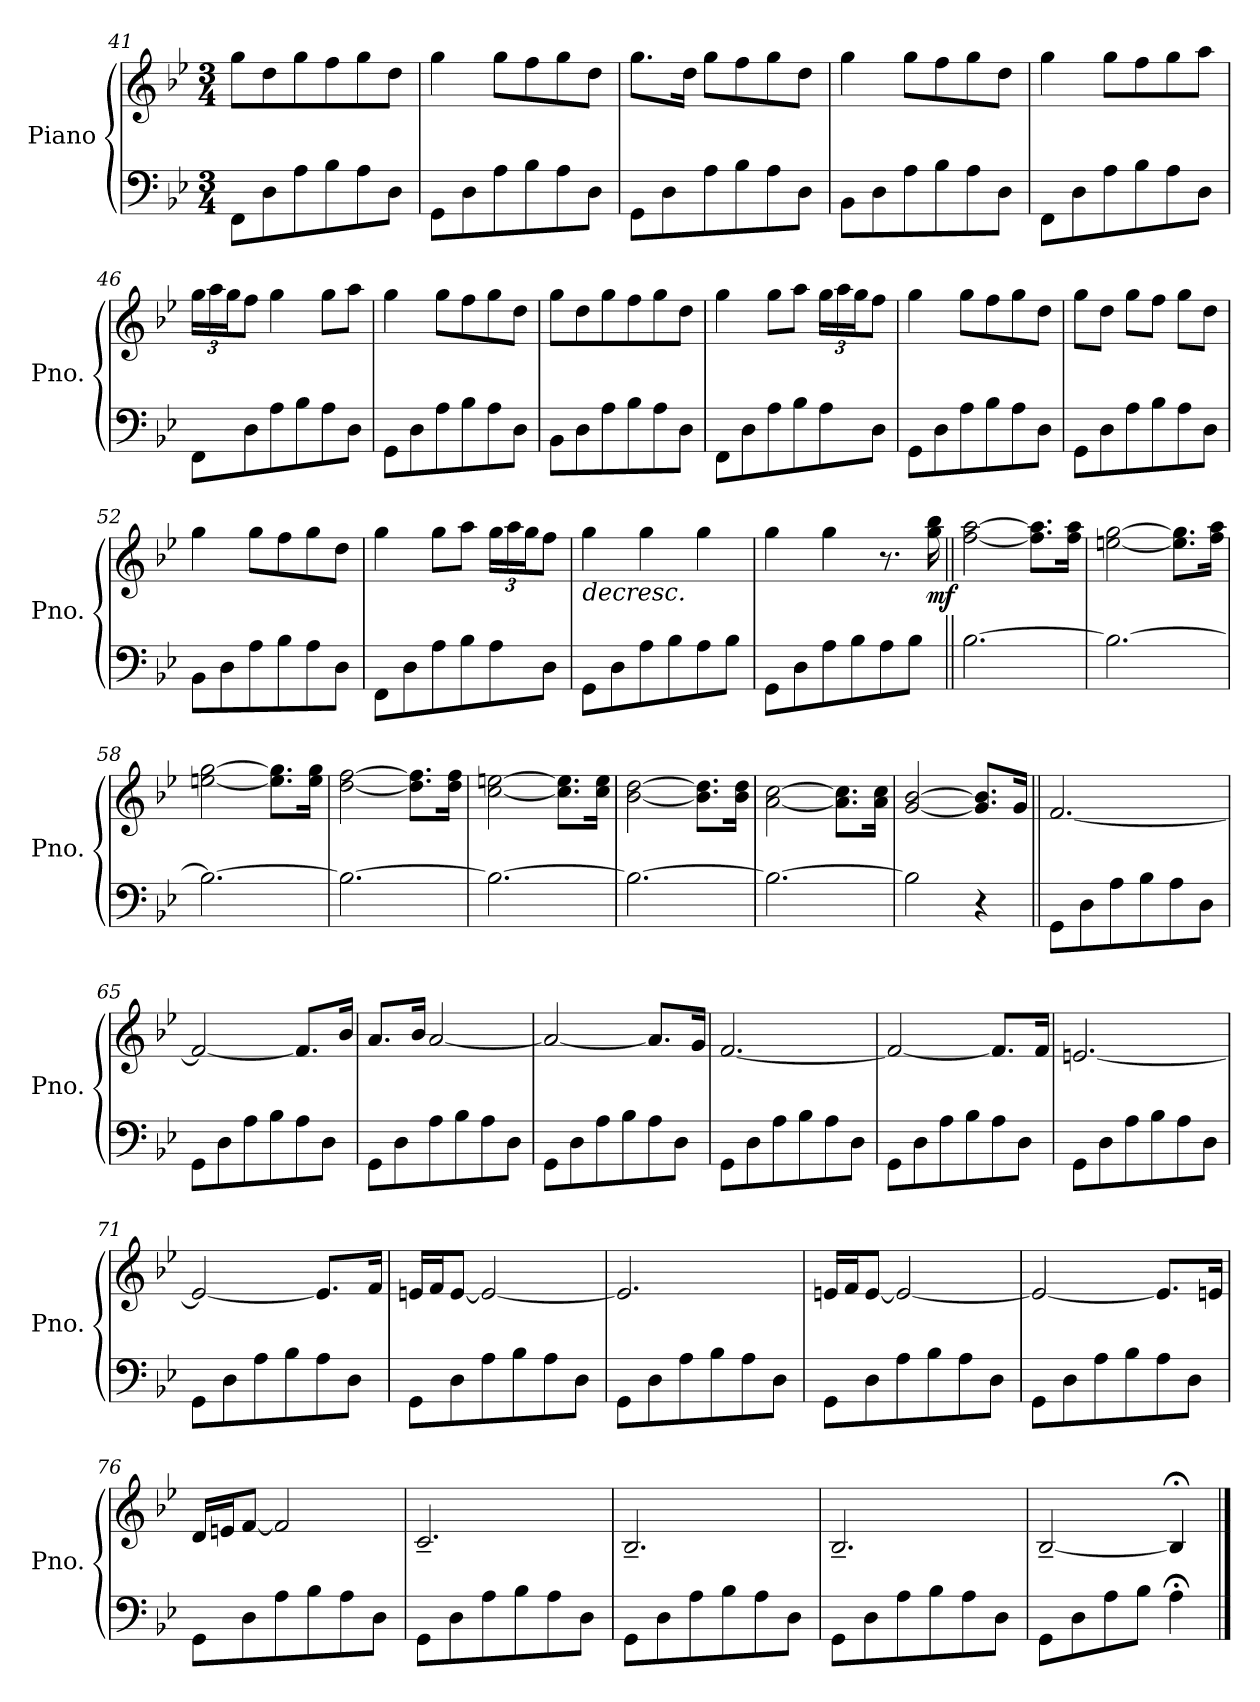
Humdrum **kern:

**kern	**kern	**dynam
*part1	*part1	*part1
*staff2	*staff1	*staff1/2
*I"Piano	*	*
*I'Pno.	*	*
*clefF4	*clefG2	*
*k[b-e-]	*k[b-e-]	*
*M3/4	*M3/4	*
=41	=41	=41
8FF\L	8gg\L	.
8D\	8dd\	.
8A\	8gg\	.
8B-\	8ff\	.
8A\	8gg\	.
8D\J	8dd\J	.
=42	=42	=42
8GG\L	4gg\	.
8D\	.	.
8A\	8gg\L	.
8B-\	8ff\	.
8A\	8gg\	.
8D\J	8dd\J	.
=43	=43	=43
8GG\L	8.gg\L	.
8D\	.	.
.	16dd\Jk	.
8A\	8gg\L	.
8B-\	8ff\	.
8A\	8gg\	.
8D\J	8dd\J	.
!!LO:LB:g=z
=44	=44	=44
8BB-\L	4gg\	.
8D\	.	.
8A\	8gg\L	.
8B-\	8ff\	.
8A\	8gg\	.
8D\J	8dd\J	.
=45	=45	=45
8FF\L	4gg\	.
8D\	.	.
8A\	8gg\L	.
8B-\	8ff\	.
8A\	8gg\	.
8D\J	8aa\J	.
=46	=46	=46
*	*Xbrackettup	*
8FF\L	24gg\LL	.
.	24aa\	.
.	24gg\J	.
8D\	8ff\J	.
8A\	4gg\	.
8B-\	.	.
8A\	8gg\L	.
8D\J	8aa\J	.
=47	=47	=47
8GG\L	4gg\	.
8D\	.	.
8A\	8gg\L	.
8B-\	8ff\	.
8A\	8gg\	.
8D\J	8dd\J	.
!!LO:PB:g=z
=48	=48	=48
8BB-\L	8gg\L	.
8D\	8dd\	.
8A\	8gg\	.
8B-\	8ff\	.
8A\	8gg\	.
8D\J	8dd\J	.
=49	=49	=49
8FF\L	4gg\	.
8D\	.	.
8A\	8gg\L	.
8B-\	8aa\J	.
8A\	24gg\LL	.
.	24aa\	.
.	24gg\J	.
8D\J	8ff\J	.
=50	=50	=50
8GG\L	4gg\	.
8D\	.	.
8A\	8gg\L	.
8B-\	8ff\	.
8A\	8gg\	.
8D\J	8dd\J	.
=51	=51	=51
8GG\L	8gg\L	.
8D\	8dd\J	.
8A\	8gg\L	.
8B-\	8ff\J	.
8A\	8gg\L	.
8D\J	8dd\J	.
!!LO:LB:g=z
=52	=52	=52
8BB-\L	4gg\	.
8D\	.	.
8A\	8gg\L	.
8B-\	8ff\	.
8A\	8gg\	.
8D\J	8dd\J	.
=53	=53	=53
8FF\L	4gg\	.
8D\	.	.
8A\	8gg\L	.
8B-\	8aa\J	.
8A\	24gg\LL	.
.	24aa\	.
.	24gg\J	.
8D\J	8ff\J	.
=54	=54	=54
!	!	!LO:HP:b
8GG\L	4gg\	>
8D\	.	.
8A\	4gg\	.
8B-\	.	.
8A\	4gg\	.
8B-\J	.	.
=55	=55	=55
8GG\L	4gg\	.
8D\	.	.
8A\	4gg\	.
8B-\	.	.
8A\	8.r	.
8B-\J	.	.
!	!	!LO:DY:b
.	16gg\ 16bb-\	mf
.	.	]
!!LO:LB:g=z
=56||	=56||	=56||
[2.B-\	[2ff\ [2aa\	.
.	8.ff\] 8.aa\]L	.
.	16ff\ 16aa\Jk	.
=57	=57	=57
2.B-\_	[2een\ [2gg\	.
.	8.ee\] 8.gg\]L	.
.	16ff\ 16aa\Jk	.
=58	=58	=58
2.B-\_	[2een\ [2gg\	.
.	8.ee\] 8.gg\]L	.
.	16ee\ 16gg\Jk	.
=59	=59	=59
2.B-\_	[2dd\ [2ff\	.
.	8.dd\] 8.ff\]L	.
.	16dd\ 16ff\Jk	.
!!LO:LB:g=z
=60	=60	=60
2.B-\_	[2cc\ [2een\	.
.	8.cc\] 8.ee\]L	.
.	16cc\ 16ee\Jk	.
=61	=61	=61
2.B-\_	[2b-\ [2dd\	.
.	8.b-\] 8.dd\]L	.
.	16b-\ 16dd\Jk	.
=62	=62	=62
2.B-\_	[2a\ [2cc\	.
.	8.a\] 8.cc\]L	.
.	16a\ 16cc\Jk	.
=63	=63	=63
2B-\]	[2g/ [2b-/	.
4r	8.g/] 8.b-/]L	.
.	16g/Jk	.
!!LO:LB:g=z
=64||	=64||	=64||
8GG\L	[2.f/	.
8D\	.	.
8A\	.	.
8B-\	.	.
8A\	.	.
8D\J	.	.
=65	=65	=65
8GG\L	2f/_	.
8D\	.	.
8A\	.	.
8B-\	.	.
8A\	8.f/L]	.
8D\J	.	.
.	16b-/Jk	.
=66	=66	=66
8GG\L	8.a/L	.
8D\	.	.
.	16b-/Jk	.
8A\	[2a/	.
8B-\	.	.
8A\	.	.
8D\J	.	.
=67	=67	=67
8GG\L	2a/_	.
8D\	.	.
8A\	.	.
8B-\	.	.
8A\	8.a/L]	.
8D\J	.	.
.	16g/Jk	.
!!LO:LB:g=z
=68	=68	=68
8GG\L	[2.f/	.
8D\	.	.
8A\	.	.
8B-\	.	.
8A\	.	.
8D\J	.	.
=69	=69	=69
8GG\L	2f/_	.
8D\	.	.
8A\	.	.
8B-\	.	.
8A\	8.f/L]	.
8D\J	.	.
.	16f/Jk	.
=70	=70	=70
8GG\L	[2.en/	.
8D\	.	.
8A\	.	.
8B-\	.	.
8A\	.	.
8D\J	.	.
=71	=71	=71
8GG\L	2e/_	.
8D\	.	.
8A\	.	.
8B-\	.	.
8A\	8.e/L]	.
8D\J	.	.
.	16f/Jk	.
!!LO:PB:g=z
=72	=72	=72
8GG\L	16en/LL	.
.	16f/J	.
8D\	[8e/J	.
8A\	2e/_	.
8B-\	.	.
8A\	.	.
8D\J	.	.
=73	=73	=73
8GG\L	2.e/]	.
8D\	.	.
8A\	.	.
8B-\	.	.
8A\	.	.
8D\J	.	.
=74	=74	=74
8GG\L	16en/LL	.
.	16f/J	.
8D\	[8e/J	.
8A\	2e/_	.
8B-\	.	.
8A\	.	.
8D\J	.	.
=75	=75	=75
8GG\L	2e/_	.
8D\	.	.
8A\	.	.
8B-\	.	.
8A\	8.e/L]	.
8D\J	.	.
.	16en/Jk	.
=76	=76	=76
8GG\L	16d/LL	.
.	16en/J	.
8D\	[8f/J	.
8A\	2f/]	.
8B-\	.	.
8A\	.	.
8D\J	.	.
!!LO:LB:g=z
=77	=77	=77
8GG\L	2.c~/	.
8D\	.	.
8A\	.	.
8B-\	.	.
8A\	.	.
8D\J	.	.
=78	=78	=78
8GG\L	2.B-~/	.
8D\	.	.
8A\	.	.
8B-\	.	.
8A\	.	.
8D\J	.	.
=79	=79	=79
8GG\L	2.B-~/	.
8D\	.	.
8A\	.	.
8B-\	.	.
8A\	.	.
8D\J	.	.
=80	=80	=80
8GG\L	[2B-~/	.
8D\	.	.
8A\	.	.
8B-\J	.	.
4A;<\	4B-;</]	.
==	==	==
*-	*-	*-
